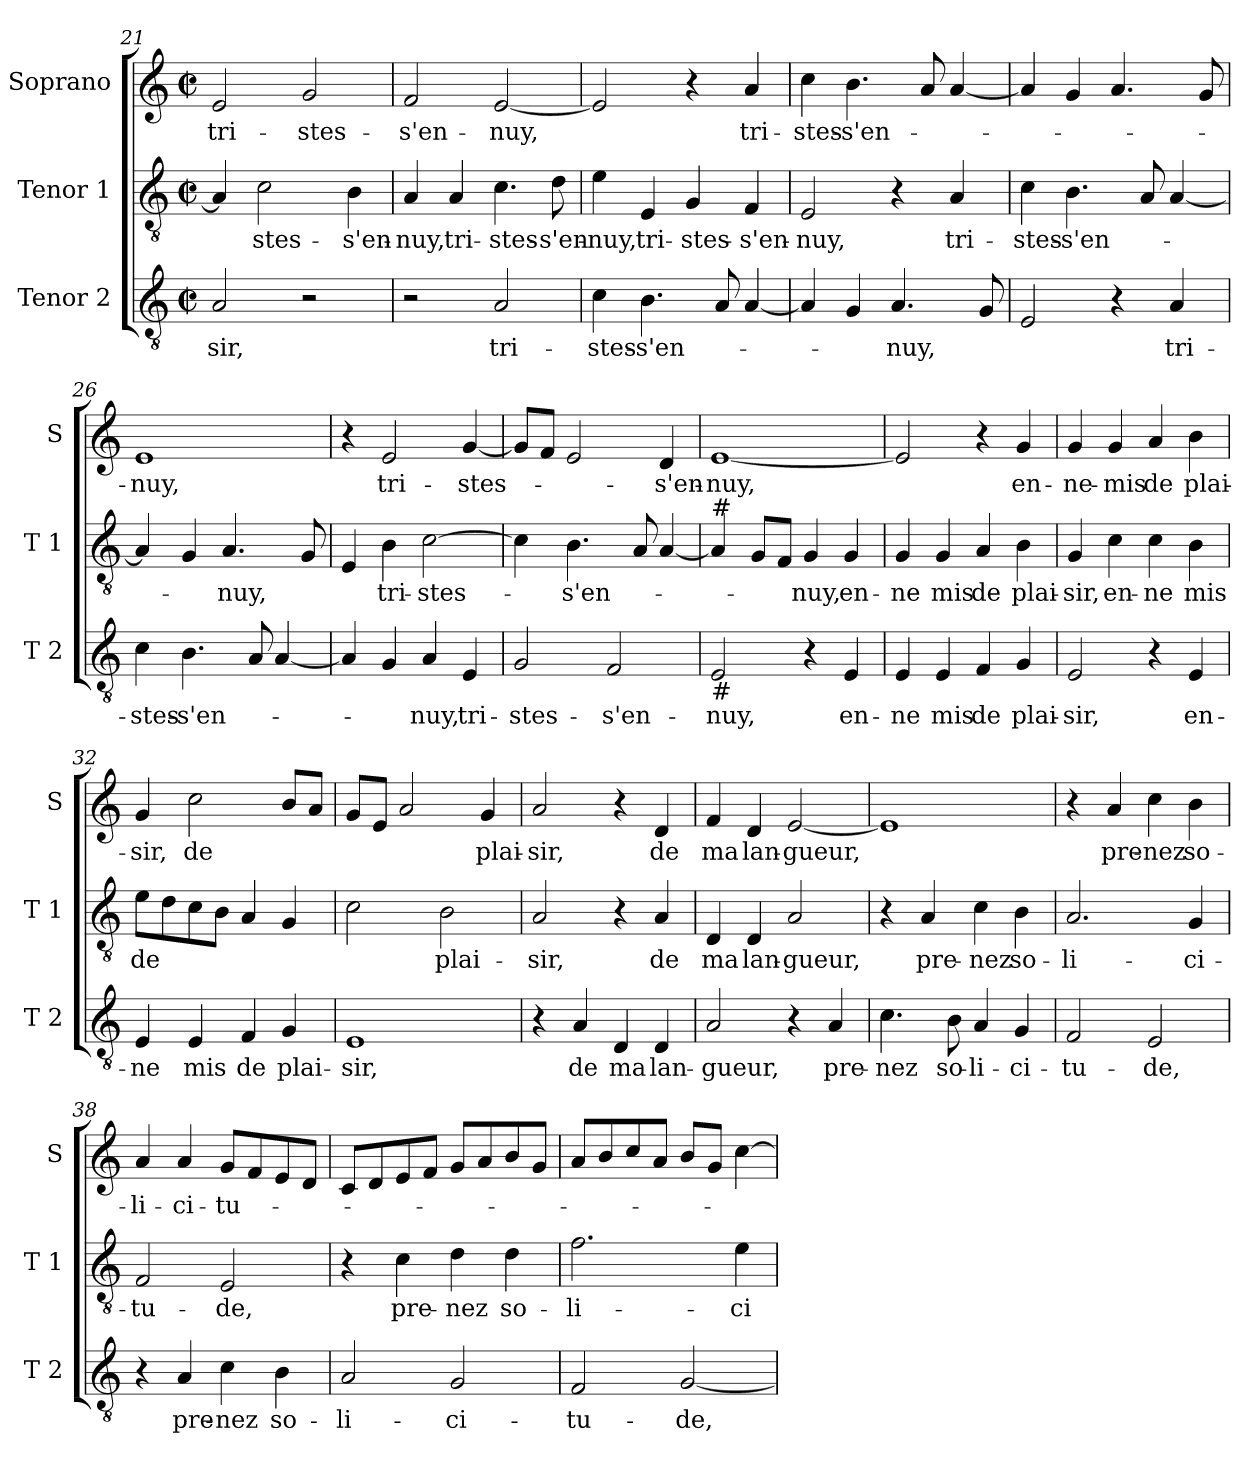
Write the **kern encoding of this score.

**kern	**text	**kern	**text	**kern	**text
*part3	*part3	*part2	*part2	*part1	*part1
*staff3	*staff3	*staff2	*staff2	*staff1	*staff1
*I"Tenor 2	*	*I"Tenor 1	*	*I"Soprano	*
*I'T 2	*	*I'T 1	*	*I'S	*
!!LO:LB:g=z
*clefGv2	*	*clefGv2	*	*clefG2	*
*k[]	*	*k[]	*	*k[]	*
*C:	*	*C:	*	*C:	*
*M2/2	*	*M2/2	*	*M2/2	*
*met(c|)	*	*met(c|)	*	*met(c|)	*
=21	=21	=21	=21	=21	=21
!	!LO:LY:b	!	!	!	!LO:LY:b
2A/	-sir,	4A/]	.	2e/	tri-
!	!	!	!LO:LY:b	!	!
.	.	2c\	-stes-	.	.
!	!	!	!	!	!LO:LY:b
2r	.	.	.	2g/	-stes-
!	!	!	!LO:LY:b	!	!
.	.	4B\	-s'en-	.	.
=22	=22	=22	=22	=22	=22
!	!	!	!LO:LY:b	!	!LO:LY:b
2r	.	4A/	-nuy,	2f/	-s'en-
!	!	!	!LO:LY:b	!	!
.	.	4A/	tri-	.	.
!	!LO:LY:b	!	!LO:LY:b	!	!LO:LY:b
2A/	tri-	4.c\	-stes-	[2e/	-nuy,
!	!	!	!LO:LY:b	!	!
.	.	8d\	-s'en-	.	.
=23	=23	=23	=23	=23	=23
!	!LO:LY:b	!	!LO:LY:b	!	!
4c\	-stes-	4e\	-nuy,	2e/]	.
!	!LO:LY:b	!	!LO:LY:b	!	!
4.B\	-s'en-	4E/	tri-	.	.
!	!	!	!LO:LY:b	!	!
.	.	4G/	-stes-	4r	.
8A/	.	.	.	.	.
!	!	!	!LO:LY:b	!	!LO:LY:b
[4A/	.	4F/	-s'en-	4a/	tri-
=24	=24	=24	=24	=24	=24
!	!	!	!LO:LY:b	!	!LO:LY:b
4A/]	.	2E/	-nuy,	4cc\	-stes-
!	!	!	!	!	!LO:LY:b
4G/	.	.	.	4.b\	-s'en-
!	!LO:LY:b	!	!	!	!
4.A/	-nuy,	4r	.	.	.
.	.	.	.	8a/	.
!	!	!	!LO:LY:b	!	!
.	.	4A/	tri-	[4a/	.
8G/	.	.	.	.	.
=25	=25	=25	=25	=25	=25
!	!	!	!LO:LY:b	!	!
2E/	.	4c\	-stes-	4a/]	.
!	!	!	!LO:LY:b	!	!
.	.	4.B\	-s'en-	4g/	.
4r	.	.	.	4.a/	.
.	.	8A/	.	.	.
!	!LO:LY:b	!	!	!	!
4A/	tri-	[4A/	.	.	.
.	.	.	.	8g/	.
!!LO:LB:g=z
=26	=26	=26	=26	=26	=26
!	!LO:LY:b	!	!	!	!LO:LY:b
4c\	-stes-	4A/]	.	1e	-nuy,
!	!LO:LY:b	!	!	!	!
4.B\	-s'en-	4G/	.	.	.
!	!	!	!LO:LY:b	!	!
.	.	4.A/	-nuy,	.	.
8A/	.	.	.	.	.
[4A/	.	.	.	.	.
.	.	8G/	.	.	.
=27	=27	=27	=27	=27	=27
4A/]	.	4E/	.	4r	.
!	!	!	!LO:LY:b	!	!LO:LY:b
4G/	.	4B\	tri-	2e/	tri-
!	!LO:LY:b	!	!LO:LY:b	!	!
4A/	-nuy,	[2c\	-stes-	.	.
!	!LO:LY:b	!	!	!	!LO:LY:b
4E/	tri-	.	.	[4g/	-stes-
=28	=28	=28	=28	=28	=28
!	!LO:LY:b	!	!	!	!
2G/	-stes-	4c\]	.	8g/L]	.
.	.	.	.	8f/J	.
!	!	!	!LO:LY:b	!	!
.	.	4.B\	-s'en-	2e/	.
!	!LO:LY:b	!	!	!	!
2F/	-s'en-	.	.	.	.
.	.	8A/	.	.	.
!	!	!	!	!	!LO:LY:b
.	.	[4A/	.	4d/	-s'en-
=29	=29	=29	=29	=29	=29
!	!	!LO:TX:a:t=#	!	!	!
!LO:TX:b:t=#	!	!	!	!	!
!	!LO:LY:b	!	!	!	!LO:LY:b
2E/	-nuy,	4A/]	.	[1e	-nuy,
.	.	8G/L	.	.	.
.	.	8F/J	.	.	.
!	!	!	!LO:LY:b	!	!
4r	.	4G/	-nuy,	.	.
!	!LO:LY:b	!	!LO:LY:b	!	!
4E/	en-	4G/	en-	.	.
=30	=30	=30	=30	=30	=30
!	!LO:LY:b	!	!LO:LY:b	!	!
4E/	-ne	4G/	-ne	2e/]	.
!	!LO:LY:b	!	!LO:LY:b	!	!
4E/	mis	4G/	mis	.	.
!	!LO:LY:b	!	!LO:LY:b	!	!
4F/	de	4A/	de	4r	.
!	!LO:LY:b	!	!LO:LY:b	!	!LO:LY:b
4G/	plai-	4B\	plai-	4g/	en-
!!LO:LB:g=z
=31	=31	=31	=31	=31	=31
!	!LO:LY:b	!	!LO:LY:b	!	!LO:LY:b
2E/	-sir,	4G/	-sir,	4g/	-ne-
!	!	!	!LO:LY:b	!	!LO:LY:b
.	.	4c\	en-	4g/	-mis
!	!	!	!LO:LY:b	!	!LO:LY:b
4r	.	4c\	-ne	4a/	de
!	!LO:LY:b	!	!LO:LY:b	!	!LO:LY:b
4E/	en-	4B\	mis	4b\	plai-
=32	=32	=32	=32	=32	=32
!	!LO:LY:b	!	!LO:LY:b	!	!LO:LY:b
4E/	-ne	8e\L	de	4g/	-sir,
.	.	8d\	.	.	.
!	!LO:LY:b	!	!	!	!LO:LY:b
4E/	mis	8c\	.	2cc\	de
.	.	8B\J	.	.	.
!	!LO:LY:b	!	!	!	!
4F/	de	4A/	.	.	.
!	!LO:LY:b	!	!	!	!
4G/	plai-	4G/	.	8b/L	.
.	.	.	.	8a/J	.
=33	=33	=33	=33	=33	=33
!	!LO:LY:b	!	!	!	!
1E	-sir,	2c\	.	8g/L	.
.	.	.	.	8e/J	.
.	.	.	.	2a/	.
!	!	!	!LO:LY:b	!	!
.	.	2B\	plai-	.	.
!	!	!	!	!	!LO:LY:b
.	.	.	.	4g/	plai-
=34	=34	=34	=34	=34	=34
!	!	!	!LO:LY:b	!	!LO:LY:b
4r	.	2A/	-sir,	2a/	-sir,
!	!LO:LY:b	!	!	!	!
4A/	de	.	.	.	.
!	!LO:LY:b	!	!	!	!
4D/	ma	4r	.	4r	.
!	!LO:LY:b	!	!LO:LY:b	!	!LO:LY:b
4D/	lan-	4A/	de	4d/	de
=35	=35	=35	=35	=35	=35
!	!LO:LY:b	!	!LO:LY:b	!	!LO:LY:b
2A/	-gueur,	4D/	ma	4f/	ma
!	!	!	!LO:LY:b	!	!LO:LY:b
.	.	4D/	lan-	4d/	lan-
!	!	!	!LO:LY:b	!	!LO:LY:b
4r	.	2A/	-gueur,	[2e/	-gueur,
!	!LO:LY:b	!	!	!	!
4A/	pre-	.	.	.	.
!!LO:PB:g=z
=36	=36	=36	=36	=36	=36
!	!LO:LY:b	!	!	!	!
4.c\	-nez	4r	.	1e]	.
!	!	!	!LO:LY:b	!	!
.	.	4A/	pre-	.	.
!	!LO:LY:b	!	!	!	!
8B\	so-	.	.	.	.
!	!LO:LY:b	!	!LO:LY:b	!	!
4A/	-li-	4c\	-nez	.	.
!	!LO:LY:b	!	!LO:LY:b	!	!
4G/	-ci-	4B\	so-	.	.
=37	=37	=37	=37	=37	=37
!	!LO:LY:b	!	!LO:LY:b	!	!
2F/	-tu-	2.A/	-li-	4r	.
!	!	!	!	!	!LO:LY:b
.	.	.	.	4a/	pre-
!	!LO:LY:b	!	!	!	!LO:LY:b
2E/	-de,	.	.	4cc\	-nez
!	!	!	!LO:LY:b	!	!LO:LY:b
.	.	4G/	-ci-	4b\	so-
=38	=38	=38	=38	=38	=38
!	!	!	!LO:LY:b	!	!LO:LY:b
4r	.	2F/	-tu-	4a/	-li-
!	!LO:LY:b	!	!	!	!LO:LY:b
4A/	pre-	.	.	4a/	-ci-
!	!LO:LY:b	!	!LO:LY:b	!	!LO:LY:b
4c\	-nez	2E/	-de,	8g/L	-tu-
.	.	.	.	8f/	.
!	!LO:LY:b	!	!	!	!
4B\	so-	.	.	8e/	.
.	.	.	.	8d/J	.
=39	=39	=39	=39	=39	=39
!	!LO:LY:b	!	!	!	!
2A/	-li-	4r	.	8c/L	.
.	.	.	.	8d/	.
!	!	!	!LO:LY:b	!	!
.	.	4c\	pre-	8e/	.
.	.	.	.	8f/J	.
!	!LO:LY:b	!	!LO:LY:b	!	!
2G/	-ci-	4d\	-nez	8g/L	.
.	.	.	.	8a/	.
!	!	!	!LO:LY:b	!	!
.	.	4d\	so-	8b/	.
.	.	.	.	8g/J	.
=40	=40	=40	=40	=40	=40
!	!LO:LY:b	!	!LO:LY:b	!	!
2F/	-tu-	2.f\	-li-	8a/L	.
.	.	.	.	8b/	.
.	.	.	.	8cc/	.
.	.	.	.	8a/J	.
!	!LO:LY:b	!	!	!	!
[2G/	-de,	.	.	8b/L	.
.	.	.	.	8g/J	.
!	!	!	!LO:LY:b	!	!
.	.	4e\	-ci-	[4cc\	.
=	=	=	=	=	=
*-	*-	*-	*-	*-	*-
